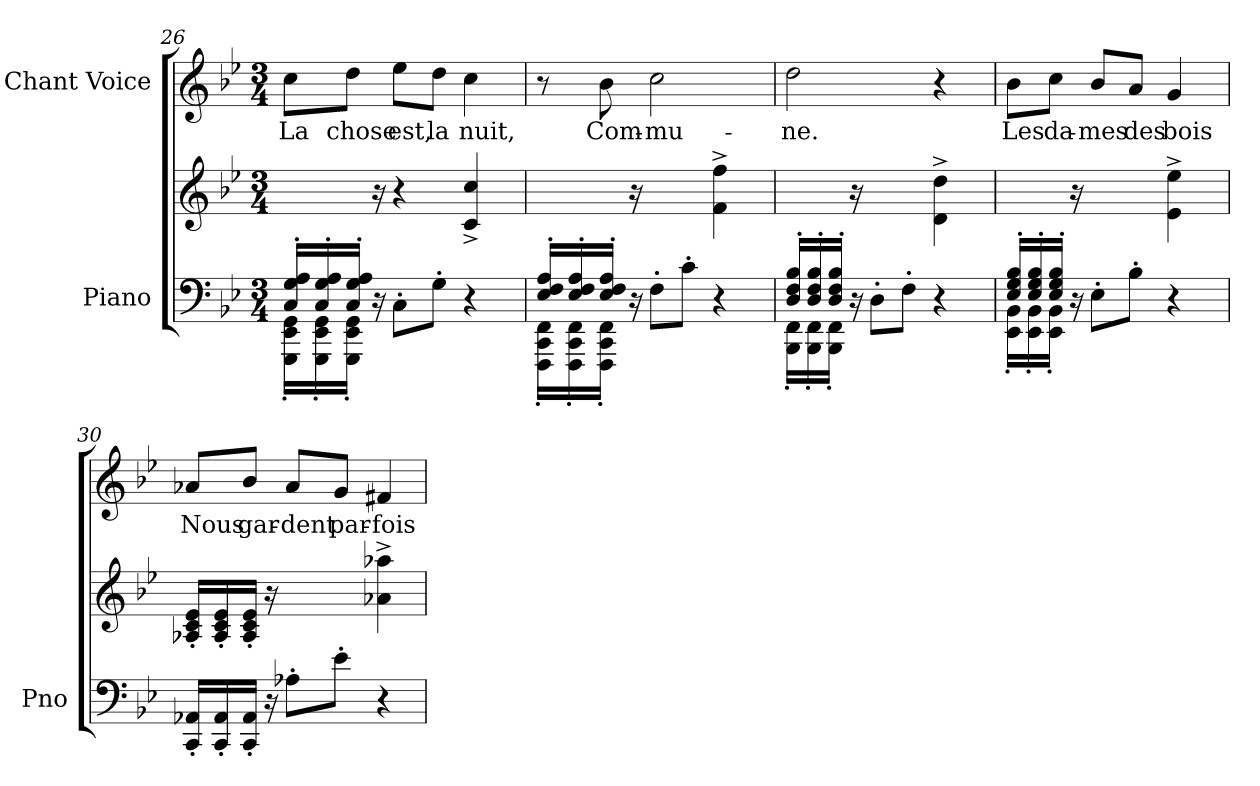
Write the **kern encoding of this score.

**kern	**kern	**kern	**text
*part2	*part2	*part1	*part1
*staff3	*staff2	*staff1	*staff1
*I"Piano	*	*I"Chant Voice	*
*I'Pno	*	*	*
*clefF4	*clefG2	*clefG2	*
*k[b-e-]	*k[b-e-]	*k[b-e-]	*
*M3/4	*M3/4	*M3/4	*
=26	=26	=26	=26
*^	*	*	*
!	!	!	!	!LO:LY:b
16C/'> 16G/'> 16A/'>LL	16GGG\'< 16EE-\'< 16GG\'<LL	8.ryy	8cc\L	La
16C/'> 16G/'> 16A/'>	16GGG\'< 16EE-\'< 16GG\'<	.	.	.
!	!	!	!	!LO:LY:b
16C/'> 16G/'> 16A/'>JJ	16GGG\'< 16EE-\'< 16GG\'<JJ	.	8dd\J	chose
2ryy	16r	16r	.	.
!	!	!	!	!LO:LY:b
.	8C'\L	4r	8ee-\L	est,
!	!	!	!	!LO:LY:b
.	8G'\J	.	8dd\J	la
!	!	!	!	!LO:LY:b
.	4r	4c/^ 4cc/^	4cc\	nuit,
16ryy	.	.	.	.
!!LO:LB:g=z
=27	=27	=27	=27	=27
16E-/'> 16F/'> 16A/'>LL	16FFF\'< 16CC\'< 16FF\'<LL	8.ryy	8r	.
16E-/'> 16F/'> 16A/'>	16FFF\'< 16CC\'< 16FF\'<	.	.	.
!	!	!	!	!LO:LY:b
16E-/'> 16F/'> 16A/'>JJ	16FFF\'< 16CC\'< 16FF\'<JJ	.	8b-\	Com-
2ryy	16r	16r	.	.
!	!	!	!	!LO:LY:b
.	8F'\L	4ryy	2cc\	-mu-
.	8c'\J	.	.	.
.	4r	4f\^ 4ff\^	.	.
16ryy	.	.	.	.
=28	=28	=28	=28	=28
!	!	!	!	!LO:LY:b
16D/'> 16F/'> 16B-/'>LL	16BBB-\'< 16FF\'<LL	8.ryy	2dd\	-ne.
16D/'> 16F/'> 16B-/'>	16BBB-\'< 16FF\'<	.	.	.
16D/'> 16F/'> 16B-/'>JJ	16BBB-\'< 16FF\'<JJ	.	.	.
2ryy	16r	16r	.	.
.	8D'\L	4ryy	.	.
.	8F'\J	.	.	.
.	4r	4d\^ 4dd\^	4r	.
16ryy	.	.	.	.
=29	=29	=29	=29	=29
!	!	!	!	!LO:LY:b
16E-/'> 16G/'> 16B-/'>LL	16EE-\'< 16BB-\'<LL	8.ryy	8b-\L	Les
16E-/'> 16G/'> 16B-/'>	16EE-\'< 16BB-\'<	.	.	.
!	!	!	!	!LO:LY:b
16E-/'> 16G/'> 16B-/'>JJ	16EE-\'< 16BB-\'<JJ	.	8cc\J	da-
2ryy	16r	16r	.	.
!	!	!	!	!LO:LY:b
.	8E-'\L	4ryy	8b-/L	-mes
!	!	!	!	!LO:LY:b
.	8B-'\J	.	8a/J	des
!	!	!	!	!LO:LY:b
.	4r	4e-\^ 4ee-\^	4g/	bois
16ryy	.	.	.	.
*v	*v	*	*	*
!!LO:LB:g=z
=30	=30	=30	=30
!	!	!	!LO:LY:b
16CC/' 16AA-X/'LL	16A-X/' 16c/' 16e-/'LL	8a-X/L	Nous
16CC/' 16AA-/'	16A-/' 16c/' 16e-/'	.	.
!	!	!	!LO:LY:b
16CC/' 16AA-/'JJ	16A-/' 16c/' 16e-/'JJ	8b-/J	gar-
16r	16r	.	.
!	!	!	!LO:LY:b
8A-X'\L	4ryy	8a-/L	-dent
!	!	!	!LO:LY:b
8e-'\J	.	8g/J	par-
!	!	!	!LO:LY:b
4r	4a-X\^ 4aa-X\^	4f#X/	-fois
=	=	=	=
*-	*-	*-	*-
